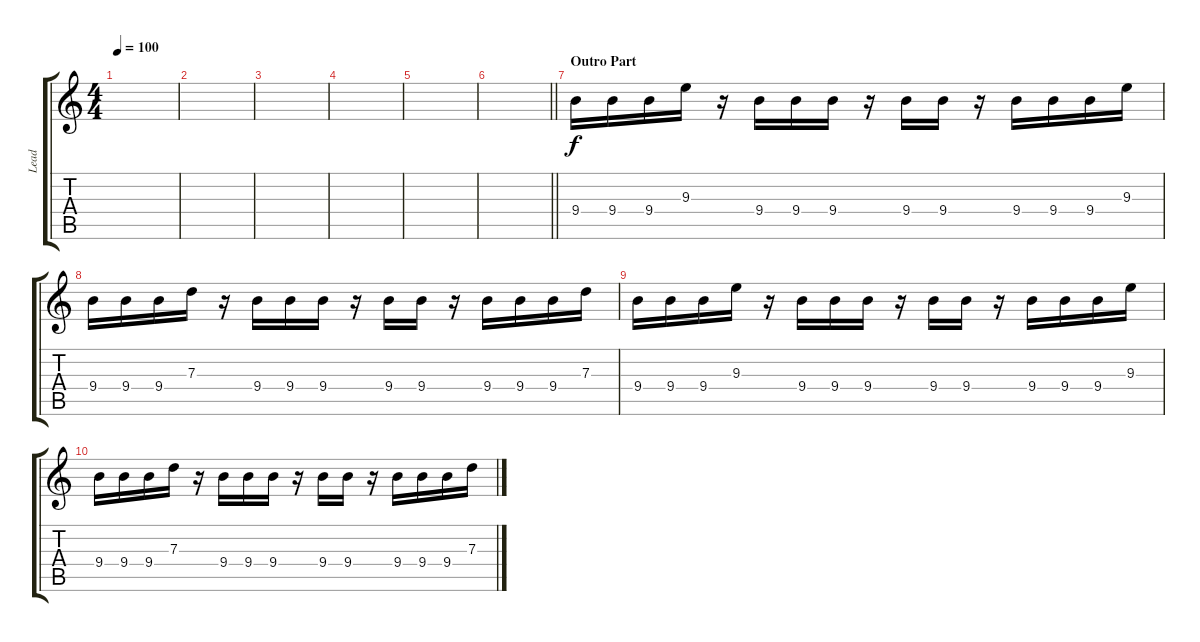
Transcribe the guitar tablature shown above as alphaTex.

\track ("Lead" "Lead") {instrument distortionguitar}
\staff {score tabs}
\tuning (E4 B3 G3 D3 A2 D2) {hide}
\ts (4 4)
\tempo 100
\clef g2
\ks c
|
|
|
|
|
\barLineRight lightlight
|
\section ("" "Outro Part")
9.4.16 9.4.16 9.4.16 9.3.16 r.16 9.4.16 9.4.16 9.4.16 r.16 9.4.16 9.4.16 r.16 9.4.16 9.4.16 9.4.16 9.3.16 |
9.4.16 9.4.16 9.4.16 7.3.16 r.16 9.4.16 9.4.16 9.4.16 r.16 9.4.16 9.4.16 r.16 9.4.16 9.4.16 9.4.16 7.3.16 |
9.4.16 9.4.16 9.4.16 9.3.16 r.16 9.4.16 9.4.16 9.4.16 r.16 9.4.16 9.4.16 r.16 9.4.16 9.4.16 9.4.16 9.3.16 |
9.4.16 9.4.16 9.4.16 7.3.16 r.16 9.4.16 9.4.16 9.4.16 r.16 9.4.16 9.4.16 r.16 9.4.16 9.4.16 9.4.16 7.3.16
